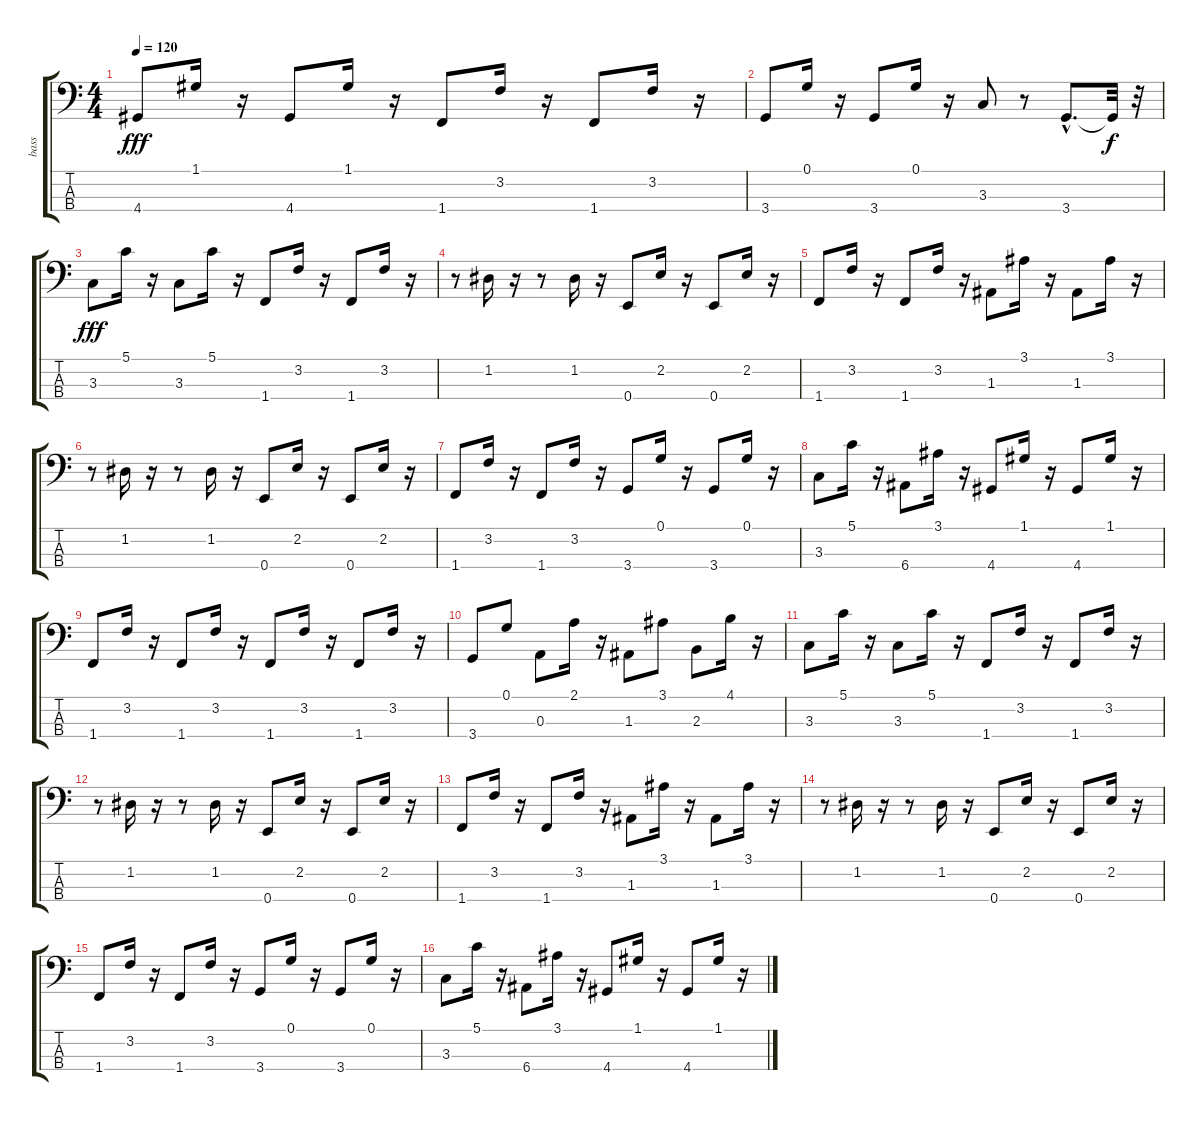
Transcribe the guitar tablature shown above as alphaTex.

\track ("bass" "bass") {instrument slapbass2}
\staff {score tabs}
\tuning (G2 D2 A1 E1) {hide}
\ts (4 4)
\tempo 120
\clef f4
\ks c
4.4.8{dy fff} 1.1.16 r.16 4.4.8 1.1.16 r.16 1.4.8 3.2.16 r.16 1.4.8 3.2.16 r.16 |
3.4.8 0.1.16 r.16 3.4.8 0.1.16 r.16 3.3.8 r.8 3.4{hac}.8{d} 3.4{t}.32{dy f} r.32 |
3.3.8{dy fff} 5.1.16 r.16 3.3.8 5.1.16 r.16 1.4.8 3.2.16 r.16 1.4.8 3.2.16 r.16 |
r.8 1.2.16 r.16 r.8 1.2.16 r.16 0.4.8 2.2.16 r.16 0.4.8 2.2.16 r.16 |
1.4.8 3.2.16 r.16 1.4.8 3.2.16 r.16 1.3.8 3.1.16 r.16 1.3.8 3.1.16 r.16 |
r.8 1.2.16 r.16 r.8 1.2.16 r.16 0.4.8 2.2.16 r.16 0.4.8 2.2.16 r.16 |
1.4.8 3.2.16 r.16 1.4.8 3.2.16 r.16 3.4.8 0.1.16 r.16 3.4.8 0.1.16 r.16 |
3.3.8 5.1.16 r.16 6.4.8 3.1.16 r.16 4.4.8 1.1.16 r.16 4.4.8 1.1.16 r.16 |
1.4.8 3.2.16 r.16 1.4.8 3.2.16 r.16 1.4.8 3.2.16 r.16 1.4.8 3.2.16 r.16 |
3.4.8 0.1.8 0.3.8 2.1.16 r.16 1.3.8 3.1.8 2.3.8 4.1.16 r.16 |
3.3.8 5.1.16 r.16 3.3.8 5.1.16 r.16 1.4.8 3.2.16 r.16 1.4.8 3.2.16 r.16 |
r.8 1.2.16 r.16 r.8 1.2.16 r.16 0.4.8 2.2.16 r.16 0.4.8 2.2.16 r.16 |
1.4.8 3.2.16 r.16 1.4.8 3.2.16 r.16 1.3.8 3.1.16 r.16 1.3.8 3.1.16 r.16 |
r.8 1.2.16 r.16 r.8 1.2.16 r.16 0.4.8 2.2.16 r.16 0.4.8 2.2.16 r.16 |
1.4.8 3.2.16 r.16 1.4.8 3.2.16 r.16 3.4.8 0.1.16 r.16 3.4.8 0.1.16 r.16 |
3.3.8 5.1.16 r.16 6.4.8 3.1.16 r.16 4.4.8 1.1.16 r.16 4.4.8 1.1.16 r.16
